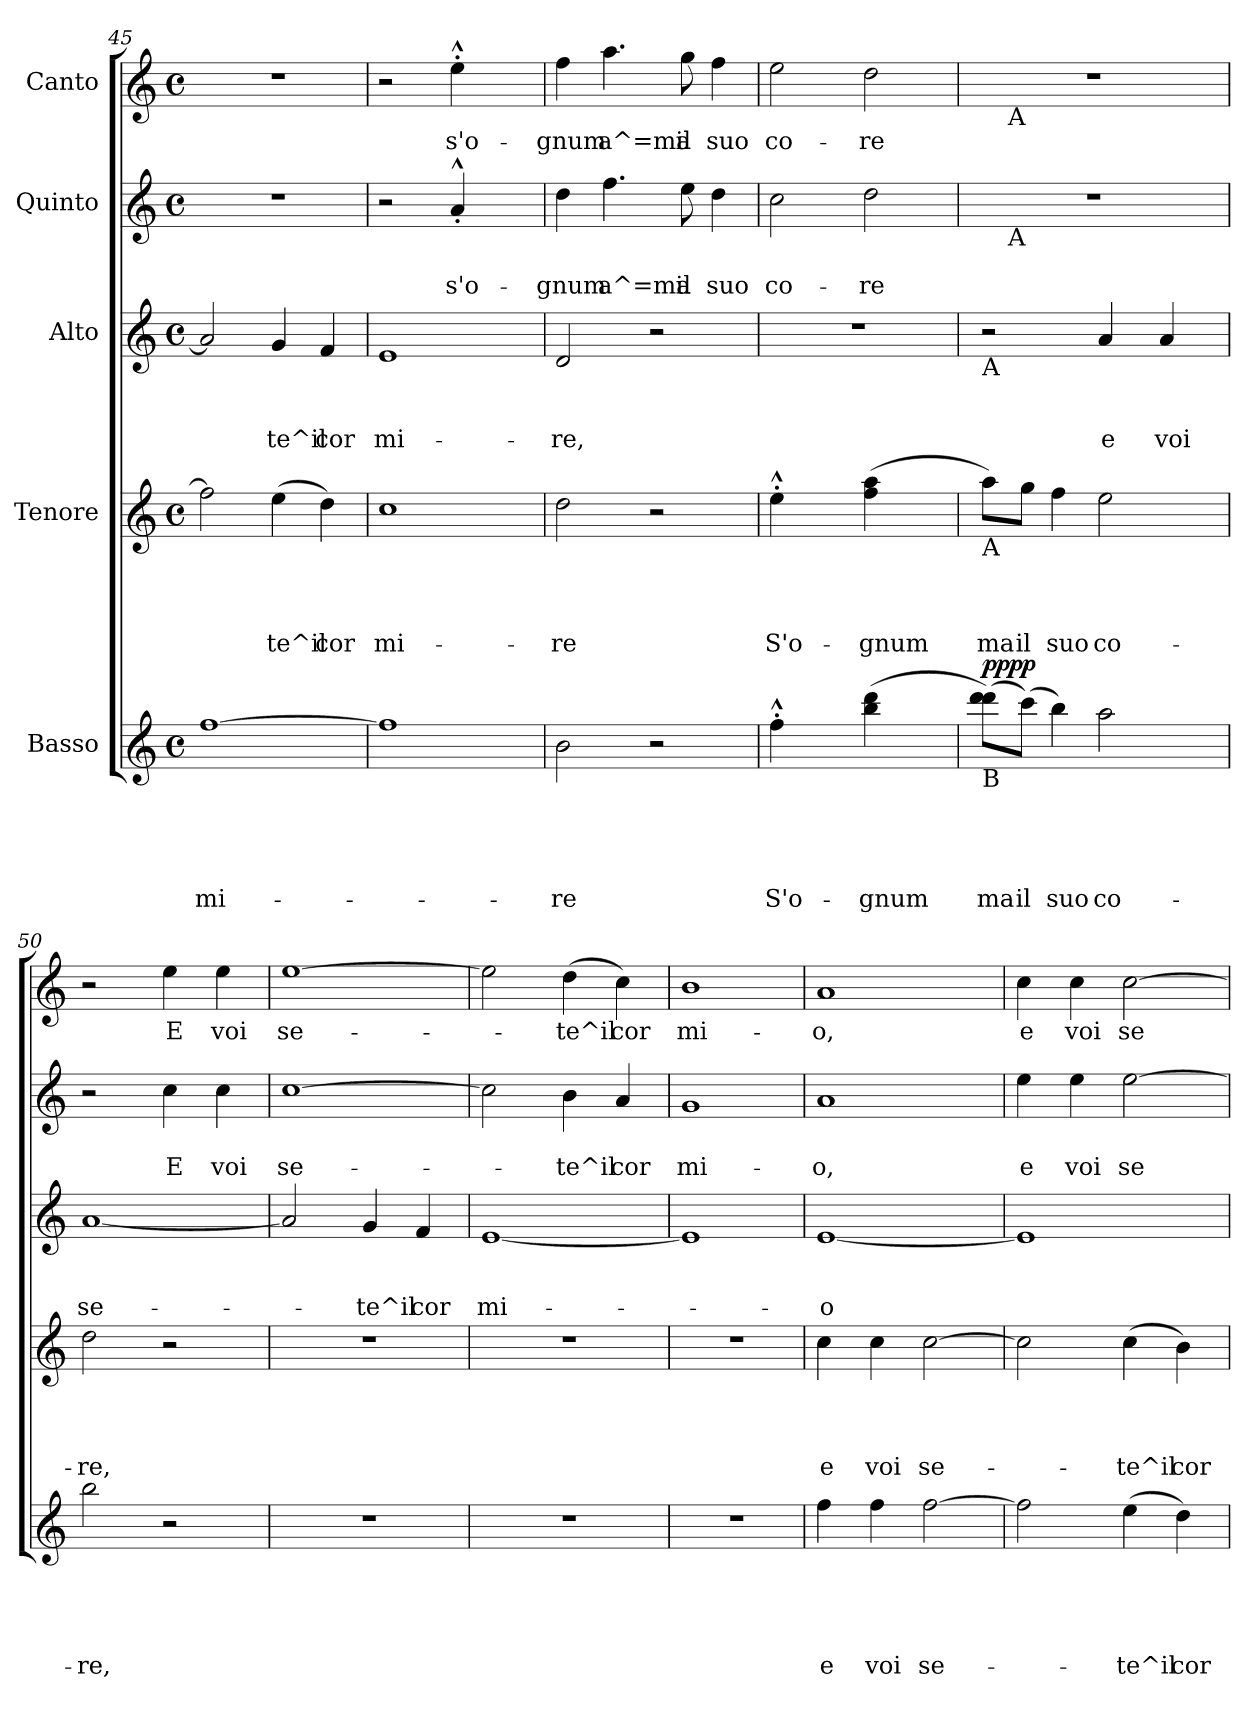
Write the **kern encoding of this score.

**kern	**text	**text	**text	**text	**text	**dynam	**kern	**text	**text	**text	**text	**kern	**text	**text	**text	**kern	**text	**text	**kern	**text
*part5	*part5	*part5	*part5	*part5	*part5	*part5	*part4	*part4	*part4	*part4	*part4	*part3	*part3	*part3	*part3	*part2	*part2	*part2	*part1	*part1
*staff5	*staff5	*staff5	*staff5	*staff5	*staff5	*staff5	*staff4	*staff4	*staff4	*staff4	*staff4	*staff3	*staff3	*staff3	*staff3	*staff2	*staff2	*staff2	*staff1	*staff1
*I"Basso	*	*	*	*	*	*	*I"Tenore	*	*	*	*	*I"Alto	*	*	*	*I"Quinto	*	*	*I"Canto	*
*clefG2	*	*	*	*	*	*	*clefG2	*	*	*	*	*clefG2	*	*	*	*clefG2	*	*	*clefG2	*
*k[]	*	*	*	*	*	*	*k[]	*	*	*	*	*k[]	*	*	*	*k[]	*	*	*k[]	*
*C:	*	*	*	*	*	*	*C:	*	*	*	*	*C:	*	*	*	*C:	*	*	*C:	*
*M4/4	*	*	*	*	*	*	*M4/4	*	*	*	*	*M4/4	*	*	*	*M4/4	*	*	*M4/4	*
*met(c)	*	*	*	*	*	*	*met(c)	*	*	*	*	*met(c)	*	*	*	*met(c)	*	*	*met(c)	*
=45	=45	=45	=45	=45	=45	=45	=45	=45	=45	=45	=45	=45	=45	=45	=45	=45	=45	=45	=45	=45
!	!	!	!	!	!LO:LY:b	!	!	!	!	!	!	!	!	!	!	!	!	!	!	!
[>1ff	.	.	.	.	mi-	.	2ff\]	.	.	.	.	2a/]	.	.	.	1r	.	.	1r	.
!	!	!	!	!	!	!	!	!	!	!	!LO:LY:b	!	!	!	!LO:LY:b	!	!	!	!	!
.	.	.	.	.	.	.	(<4ee\	.	.	.	-te^il	4g/	.	.	-te^il	.	.	.	.	.
!	!	!	!	!	!	!	!	!	!	!	!LO:LY:b	!	!	!	!LO:LY:b	!	!	!	!	!
.	.	.	.	.	.	.	4dd\)	.	.	.	cor	4f/	.	.	cor	.	.	.	.	.
=46	=46	=46	=46	=46	=46	=46	=46	=46	=46	=46	=46	=46	=46	=46	=46	=46	=46	=46	=46	=46
!	!	!	!	!	!	!	!	!	!	!	!LO:LY:b	!	!	!	!LO:LY:b	!	!	!	!	!
1ff]	.	.	.	.	.	.	1cc	.	.	.	mi-	1e	.	.	mi-	2r	.	.	2r	.
!	!	!	!	!	!	!	!	!	!	!	!	!	!	!	!	!	!	!LO:LY:b	!	!LO:LY:b
.	.	.	.	.	.	.	.	.	.	.	.	.	.	.	.	4a^^<'</	.	s'o-	4ee^^>'>\	s'o-
.	.	.	.	.	.	.	.	.	.	.	.	.	.	.	.	4ryy	.	.	4ryy	.
=47	=47	=47	=47	=47	=47	=47	=47	=47	=47	=47	=47	=47	=47	=47	=47	=47	=47	=47	=47	=47
!	!	!	!	!	!LO:LY:b	!	!	!	!	!	!LO:LY:b	!	!	!	!LO:LY:b	!	!	!LO:LY:b	!	!LO:LY:b
2b\	.	.	.	.	-re	.	2dd\	.	.	.	-re	2d/	.	.	-re,	4dd\	.	-gnum	4ff\	-gnum
!	!	!	!	!	!	!	!	!	!	!	!	!	!	!	!	!	!	!LO:LY:b	!	!LO:LY:b
.	.	.	.	.	.	.	.	.	.	.	.	.	.	.	.	4.ff\	.	a^=ma	4.aa\	a^=ma
2r	.	.	.	.	.	.	2r	.	.	.	.	2r	.	.	.	.	.	.	.	.
!	!	!	!	!	!	!	!	!	!	!	!	!	!	!	!	!	!	!LO:LY:b	!	!LO:LY:b
.	.	.	.	.	.	.	.	.	.	.	.	.	.	.	.	8ee\	.	il	8gg\	il
!	!	!	!	!	!	!	!	!	!	!	!	!	!	!	!	!	!	!LO:LY:b	!	!LO:LY:b
.	.	.	.	.	.	.	.	.	.	.	.	.	.	.	.	4dd\	.	suo	4ff\	suo
=48	=48	=48	=48	=48	=48	=48	=48	=48	=48	=48	=48	=48	=48	=48	=48	=48	=48	=48	=48	=48
!	!	!	!	!	!LO:LY:b	!	!	!	!	!	!LO:LY:b	!	!	!	!	!	!	!LO:LY:b	!	!LO:LY:b
4ff^^>'>\	.	.	.	.	S'o-	.	4ee^^>'>\	.	.	.	S'o-	1r	.	.	.	2cc\	.	co-	2ee\	co-
4ryy	.	.	.	.	.	.	4ryy	.	.	.	.	.	.	.	.	.	.	.	.	.
!	!	!	!	!	!LO:LY:b	!	!	!	!	!	!LO:LY:b	!	!	!	!	!	!	!LO:LY:b	!	!LO:LY:b
(>4bb\ 4ddd\	.	.	.	.	-gnum	.	(>4ff\ 4aa\	.	.	.	-gnum	.	.	.	.	2dd\	.	-re	2dd\	-re
4ryy	.	.	.	.	.	.	4ryy	.	.	.	.	.	.	.	.	.	.	.	.	.
!!LO:LB:g=z
=49	=49	=49	=49	=49	=49	=49	=49	=49	=49	=49	=49	=49	=49	=49	=49	=49	=49	=49	=49	=49
!	!	!	!	!	!	!	!	!	!	!	!	!LO:TX:b:t=A	!	!	!	!	!	!	!	!
!	!	!	!	!	!	!	!LO:TX:b:t=A	!	!	!	!	!	!	!	!	!	!	!	!	!
!LO:TX:b:t=B	!	!	!	!	!	!	!	!	!	!	!	!	!	!	!	!	!	!	!	!
!	!	!	!	!	!LO:LY:b	!LO:DY:b	!	!	!	!	!LO:LY:b	!	!	!	!	!	!	!	!	!
*	*	*	*	*	*	*	*	*	*	*	*	*	*	*	*	*^	*	*	*^	*
(<8ddd\ 8ddd\L)	.	.	.	.	ma	pppp	8aa\L)	.	.	.	ma	2r	.	.	.	1r	16.ryy	.	.	1r	16.ryy	.
!	!	!	!	!	!	!	!	!	!	!	!	!	!	!	!	!	!	!	!	!	!LO:TX:b:t=A	!
!	!	!	!	!	!	!	!	!	!	!	!	!	!	!	!	!	!LO:TX:b:t=A	!	!	!	!	!
.	.	.	.	.	.	.	.	.	.	.	.	.	.	.	.	.	2ryy	.	.	.	2ryy	.
!	!	!	!	!	!LO:LY:b	!	!	!	!	!	!LO:LY:b	!	!	!	!	!	!	!	!	!	!	!
(<8ccc\J)	.	.	.	.	il	.	8gg\J	.	.	.	il	.	.	.	.	.	.	.	.	.	.	.
!	!	!	!	!	!LO:LY:b	!	!	!	!	!	!LO:LY:b	!	!	!	!	!	!	!	!	!	!	!
4bb\)	.	.	.	.	suo	.	4ff\	.	.	.	suo	.	.	.	.	.	.	.	.	.	.	.
!	!	!	!	!	!LO:LY:b	!	!	!	!	!	!LO:LY:b	!	!	!	!LO:LY:b	!	!	!	!	!	!	!
2aa\	.	.	.	.	co-	.	2ee\	.	.	.	co-	4a/	.	.	e	.	.	.	.	.	.	.
.	.	.	.	.	.	.	.	.	.	.	.	.	.	.	.	.	4ryy	.	.	.	4ryy	.
!	!	!	!	!	!	!	!	!	!	!	!	!	!	!	!LO:LY:b	!	!	!	!	!	!	!
.	.	.	.	.	.	.	.	.	.	.	.	4a/	.	.	voi	.	.	.	.	.	.	.
.	.	.	.	.	.	.	.	.	.	.	.	.	.	.	.	.	8ryy	.	.	.	8ryy	.
.	.	.	.	.	.	.	.	.	.	.	.	.	.	.	.	.	32ryy	.	.	.	32ryy	.
=50	=50	=50	=50	=50	=50	=50	=50	=50	=50	=50	=50	=50	=50	=50	=50	=50	=50	=50	=50	=50	=50	=50
!	!	!	!	!	!LO:LY:b	!	!	!	!	!	!LO:LY:b	!	!	!	!LO:LY:b	!	!	!	!	!	!	!
*	*	*	*	*	*	*	*	*	*	*	*	*	*	*	*	*v	*v	*	*	*	*	*
*	*	*	*	*	*	*	*	*	*	*	*	*	*	*	*	*	*	*	*v	*v	*
2bb\	.	.	.	.	-re,	.	2dd\	.	.	.	-re,	[<1a	.	.	se-	2r	.	.	2r	.
!	!	!	!	!	!	!	!	!	!	!	!	!	!	!	!	!	!	!LO:LY:b	!	!LO:LY:b
2r	.	.	.	.	.	.	2r	.	.	.	.	.	.	.	.	4cc\	.	E	4ee\	E
!	!	!	!	!	!	!	!	!	!	!	!	!	!	!	!	!	!	!LO:LY:b	!	!LO:LY:b
.	.	.	.	.	.	.	.	.	.	.	.	.	.	.	.	4cc\	.	voi	4ee\	voi
=51	=51	=51	=51	=51	=51	=51	=51	=51	=51	=51	=51	=51	=51	=51	=51	=51	=51	=51	=51	=51
!	!	!	!	!	!	!	!	!	!	!	!	!	!	!	!	!	!	!LO:LY:b	!	!LO:LY:b
1r	.	.	.	.	.	.	1r	.	.	.	.	2a/]	.	.	.	[>1cc	.	se-	[>1ee	se-
!	!	!	!	!	!	!	!	!	!	!	!	!	!	!	!LO:LY:b	!	!	!	!	!
.	.	.	.	.	.	.	.	.	.	.	.	4g/	.	.	-te^il	.	.	.	.	.
!	!	!	!	!	!	!	!	!	!	!	!	!	!	!	!LO:LY:b	!	!	!	!	!
.	.	.	.	.	.	.	.	.	.	.	.	4f/	.	.	cor	.	.	.	.	.
=52	=52	=52	=52	=52	=52	=52	=52	=52	=52	=52	=52	=52	=52	=52	=52	=52	=52	=52	=52	=52
!	!	!	!	!	!	!	!	!	!	!	!	!	!	!	!LO:LY:b	!	!	!	!	!
1r	.	.	.	.	.	.	1r	.	.	.	.	[<1e	.	.	mi-	2cc\]	.	.	2ee\]	.
!	!	!	!	!	!	!	!	!	!	!	!	!	!	!	!	!	!	!LO:LY:b	!	!LO:LY:b
.	.	.	.	.	.	.	.	.	.	.	.	.	.	.	.	4b\	.	-te^il	(<4dd\	-te^il
!	!	!	!	!	!	!	!	!	!	!	!	!	!	!	!	!	!	!LO:LY:b	!	!LO:LY:b
.	.	.	.	.	.	.	.	.	.	.	.	.	.	.	.	4a/	.	cor	4cc\)	cor
=53	=53	=53	=53	=53	=53	=53	=53	=53	=53	=53	=53	=53	=53	=53	=53	=53	=53	=53	=53	=53
!	!	!	!	!	!	!	!	!	!	!	!	!	!	!	!	!	!	!LO:LY:b	!	!LO:LY:b
1r	.	.	.	.	.	.	1r	.	.	.	.	1e]	.	.	.	1g	.	mi-	1b	mi-
=54	=54	=54	=54	=54	=54	=54	=54	=54	=54	=54	=54	=54	=54	=54	=54	=54	=54	=54	=54	=54
!	!	!	!	!	!LO:LY:b	!	!	!	!	!	!LO:LY:b	!	!	!	!LO:LY:b	!	!	!LO:LY:b	!	!LO:LY:b
4ff\	.	.	.	.	e	.	4cc\	.	.	.	e	[<1e	.	.	-o	1a	.	-o,	1a	-o,
!	!	!	!	!	!LO:LY:b	!	!	!	!	!	!LO:LY:b	!	!	!	!	!	!	!	!	!
4ff\	.	.	.	.	voi	.	4cc\	.	.	.	voi	.	.	.	.	.	.	.	.	.
!	!	!	!	!	!LO:LY:b	!	!	!	!	!	!LO:LY:b	!	!	!	!	!	!	!	!	!
[>2ff\	.	.	.	.	se-	.	[>2cc\	.	.	.	se-	.	.	.	.	.	.	.	.	.
=55	=55	=55	=55	=55	=55	=55	=55	=55	=55	=55	=55	=55	=55	=55	=55	=55	=55	=55	=55	=55
!	!	!	!	!	!	!	!	!	!	!	!	!	!	!	!	!	!	!LO:LY:b	!	!LO:LY:b
2ff\]	.	.	.	.	.	.	2cc\]	.	.	.	.	1e]	.	.	.	4ee\	.	e	4cc\	e
!	!	!	!	!	!	!	!	!	!	!	!	!	!	!	!	!	!	!LO:LY:b	!	!LO:LY:b
.	.	.	.	.	.	.	.	.	.	.	.	.	.	.	.	4ee\	.	voi	4cc\	voi
!	!	!	!	!	!LO:LY:b	!	!	!	!	!	!LO:LY:b	!	!	!	!	!	!	!LO:LY:b	!	!LO:LY:b
(<4ee\	.	.	.	.	-te^il	.	(<4cc\	.	.	.	-te^il	.	.	.	.	[>2ee\	.	se-	[>2cc\	se-
!	!	!	!	!	!LO:LY:b	!	!	!	!	!	!LO:LY:b	!	!	!	!	!	!	!	!	!
4dd\)	.	.	.	.	cor	.	4b\)	.	.	.	cor	.	.	.	.	.	.	.	.	.
=	=	=	=	=	=	=	=	=	=	=	=	=	=	=	=	=	=	=	=	=
*-	*-	*-	*-	*-	*-	*-	*-	*-	*-	*-	*-	*-	*-	*-	*-	*-	*-	*-	*-	*-
